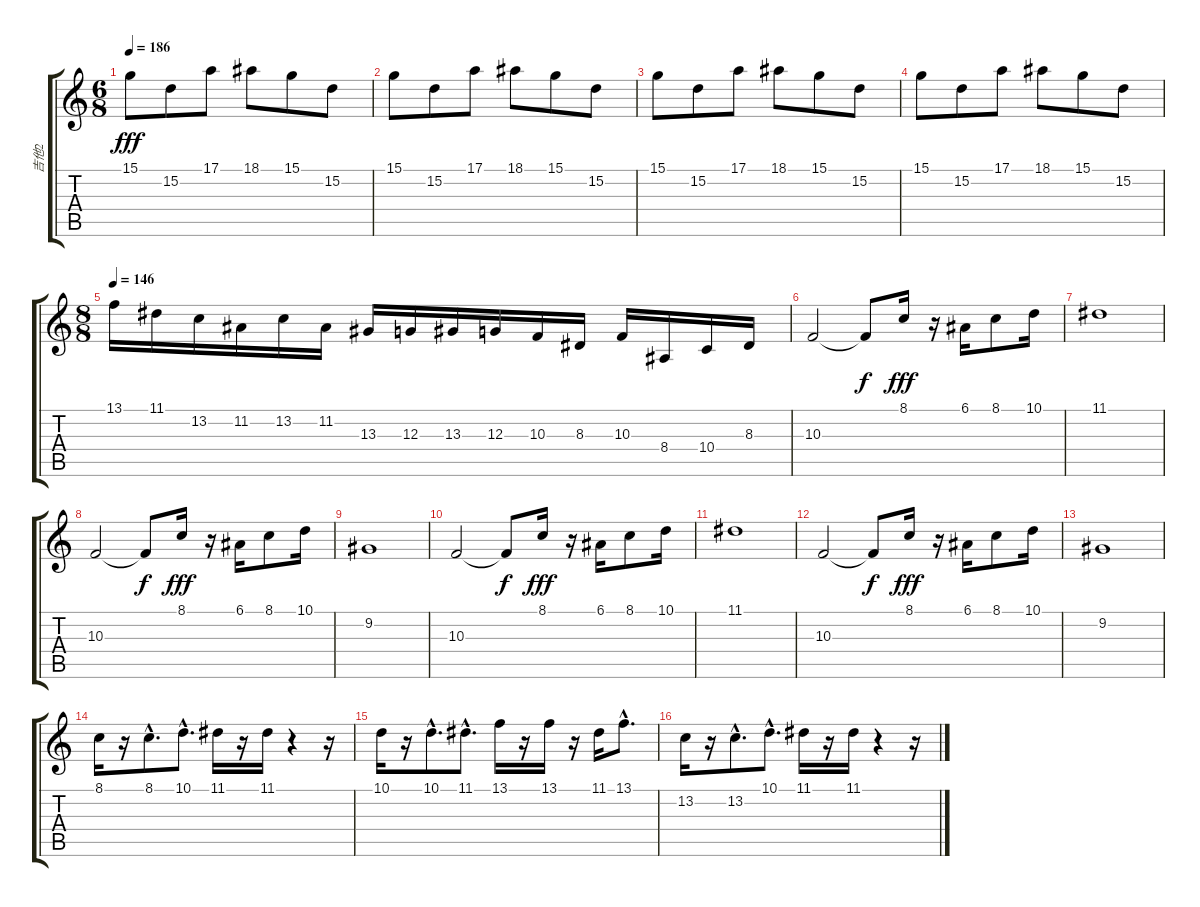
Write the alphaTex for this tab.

\track ("吉他2" "吉他2") {instrument stringensemble1}
\staff {score tabs}
\tuning (E4 B3 G3 D3 A2 E2) {hide}
\ts (6 8)
\tempo 186
\clef g2
\ks c
15.1.8{dy fff} 15.2.8 17.1.8 18.1.8 15.1.8 15.2.8 |
15.1.8 15.2.8 17.1.8 18.1.8 15.1.8 15.2.8 |
15.1.8 15.2.8 17.1.8 18.1.8 15.1.8 15.2.8 |
15.1.8 15.2.8 17.1.8 18.1.8 15.1.8 15.2.8 |
\ts (8 8)
\tempo 146
13.1.16 11.1.16 13.2.16 11.2.16 13.2.16 11.2.16 13.3.16 12.3.16 13.3.16 12.3.16 10.3.16 8.3.16 10.3.16 8.4.16 10.4.16 8.3.16 |
10.3.2 10.3{t}.8{dy f} 8.1.16{dy fff} r.16 6.1.16 8.1.8 10.1.16 |
11.1.1 |
10.3.2 10.3{t}.8{dy f} 8.1.16{dy fff} r.16 6.1.16 8.1.8 10.1.16 |
9.2.1 |
10.3.2 10.3{t}.8{dy f} 8.1.16{dy fff} r.16 6.1.16 8.1.8 10.1.16 |
11.1.1 |
10.3.2 10.3{t}.8{dy f} 8.1.16{dy fff} r.16 6.1.16 8.1.8 10.1.16 |
9.2.1 |
8.1.16 r.16 8.1{hac}.8{d} 10.1{hac}.8{d} 11.1.16 r.16 11.1.16 r.4 r.16 |
10.1.16 r.16 10.1{hac}.8{d} 11.1{hac}.8{d} 13.1.16 r.16 13.1.16 r.16 11.1.16 13.1{hac}.8{d} |
13.2.16 r.16 13.2{hac}.8{d} 10.1{hac}.8{d} 11.1.16 r.16 11.1.16 r.4 r.16
